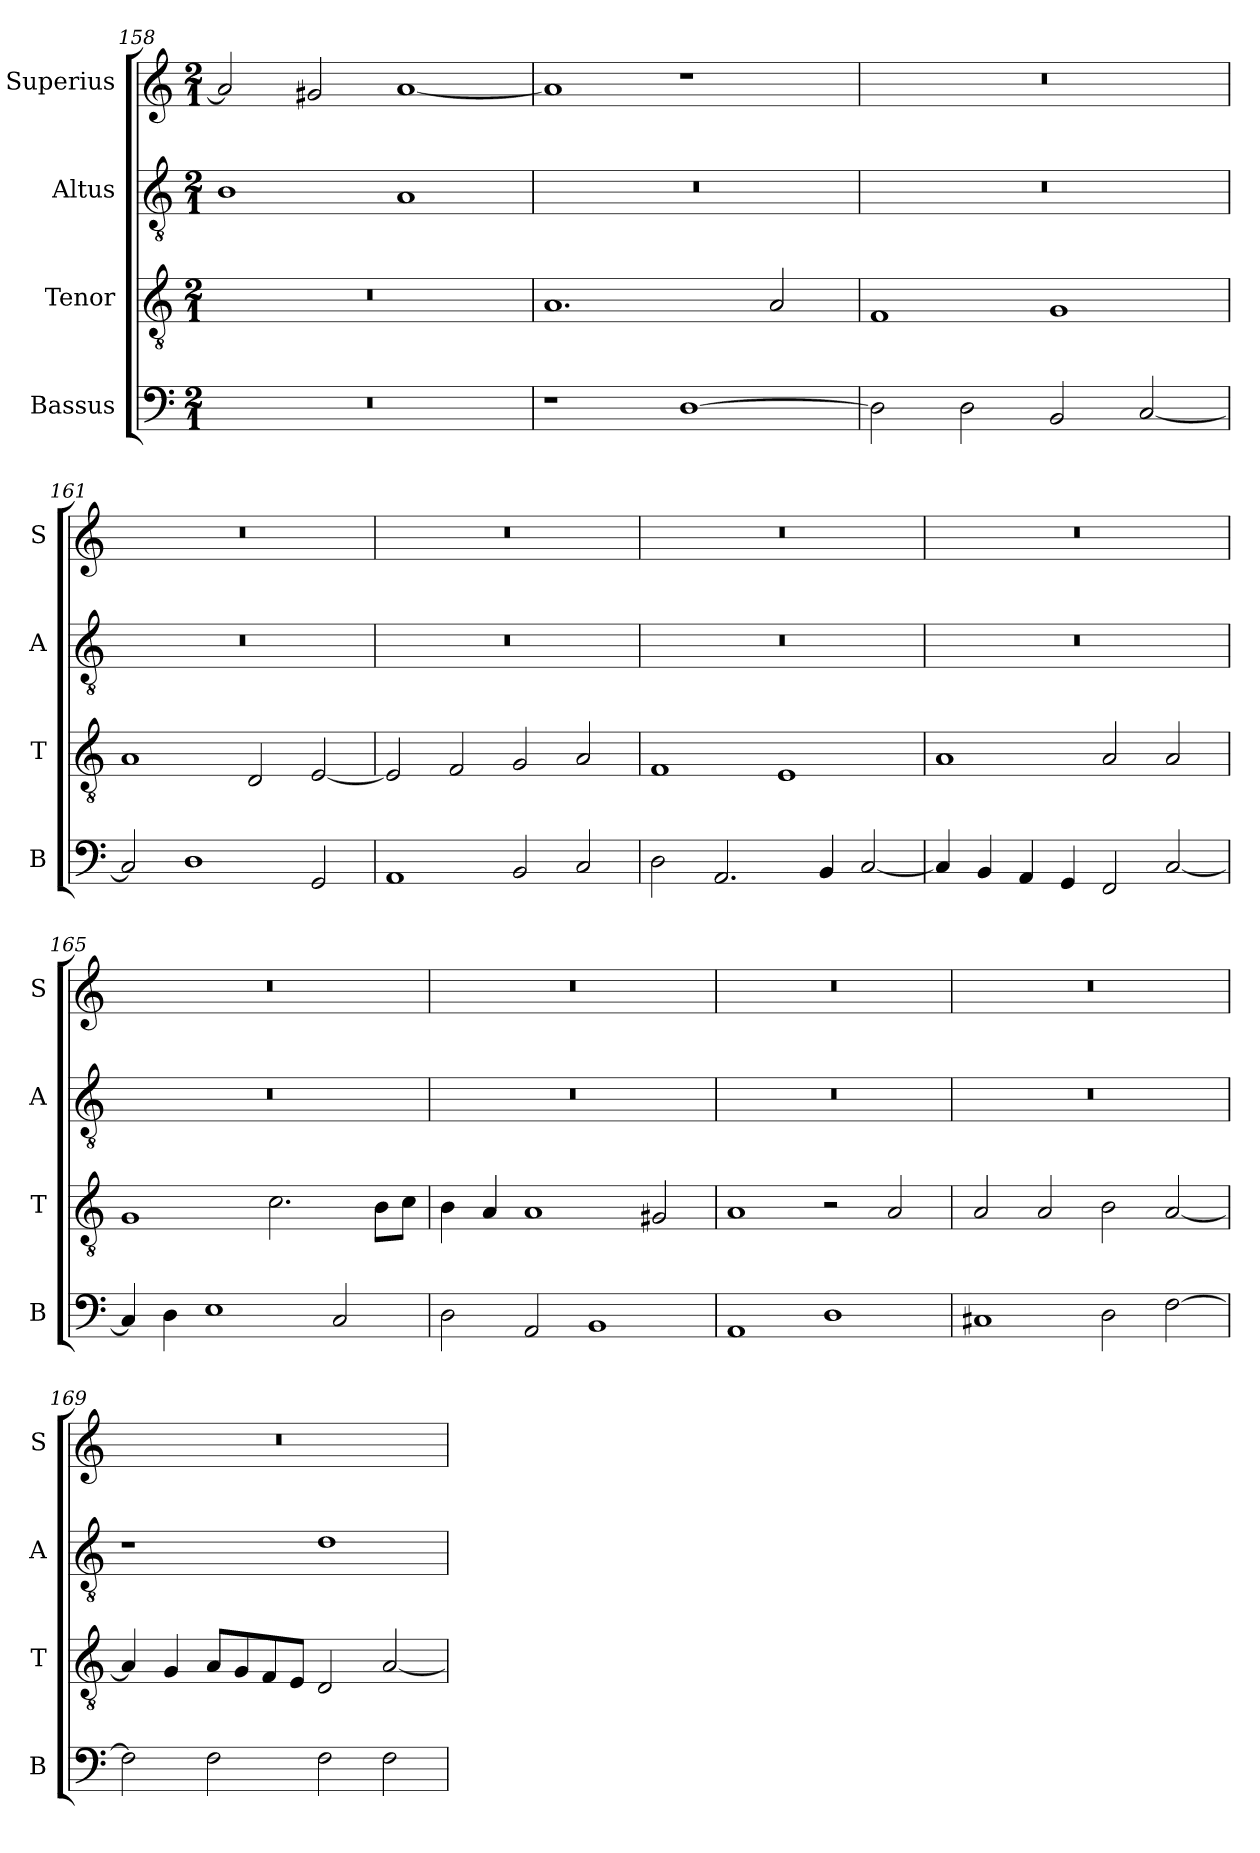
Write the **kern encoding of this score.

**kern	**kern	**kern	**kern
*part4	*part3	*part2	*part1
*staff4	*staff3	*staff2	*staff1
*I"Bassus	*I"Tenor	*I"Altus	*I"Superius
*I'B	*I'T	*I'A	*I'S
*clefF4	*clefGv2	*clefGv2	*clefG2
*k[]	*k[]	*k[]	*k[]
*M2/1	*M2/1	*M2/1	*M2/1
=158	=158	=158	=158
0r	0r	1B	2a]
.	.	.	2g#X
.	.	1A	[1a
=159	=159	=159	=159
1r	1.A	0r	1a]
[1D	.	.	1r
.	2A	.	.
=160	=160	=160	=160
2D]	1F	0r	0r
2D	.	.	.
2BB	1G	.	.
[2C	.	.	.
=161	=161	=161	=161
2C]	1A	0r	0r
1D	.	.	.
.	2D	.	.
2GG	[2E	.	.
=162	=162	=162	=162
1AA	2E]	0r	0r
.	2F	.	.
2BB	2G	.	.
2C	2A	.	.
=163	=163	=163	=163
2D	1F	0r	0r
2.AA	.	.	.
.	1E	.	.
4BB	.	.	.
[2C	.	.	.
=164	=164	=164	=164
4C]	1A	0r	0r
4BB	.	.	.
4AA	.	.	.
4GG	.	.	.
2FF	2A	.	.
[2C	2A	.	.
=165	=165	=165	=165
4C]	1G	0r	0r
4D	.	.	.
1E	.	.	.
.	2.c	.	.
2C	.	.	.
.	8BL	.	.
.	8cJ	.	.
=166	=166	=166	=166
2D	4B	0r	0r
.	4A	.	.
2AA	1A	.	.
1BB	.	.	.
.	2G#X	.	.
=167	=167	=167	=167
1AA	1A	0r	0r
1D	2r	.	.
.	2A	.	.
=168	=168	=168	=168
1C#X	2A	0r	0r
.	2A	.	.
2D	2B	.	.
[2F	[2A	.	.
=169	=169	=169	=169
2F]	4A]	1r	0r
.	4G	.	.
2F	8AL	.	.
.	8G	.	.
.	8F	.	.
.	8EJ	.	.
2F	2D	1d	.
2F	[2A	.	.
=	=	=	=
*-	*-	*-	*-
